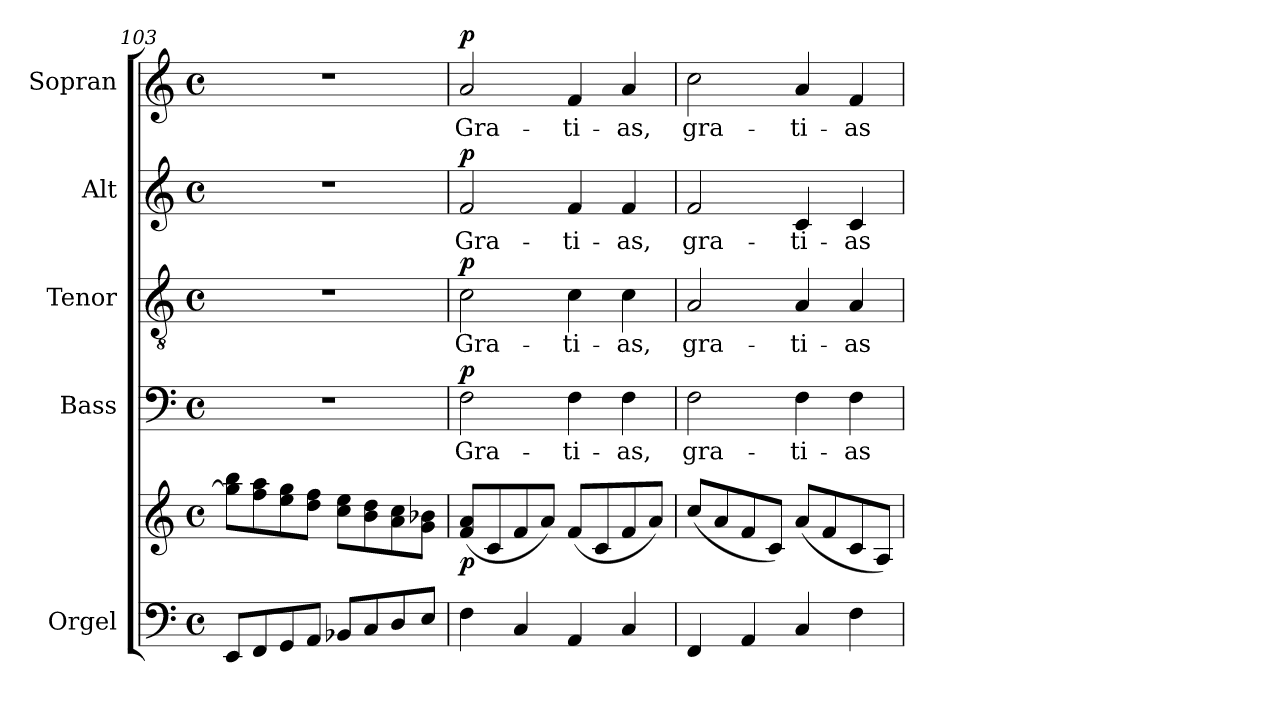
**kern	**kern	**dynam	**kern	**text	**dynam	**kern	**text	**dynam	**kern	**text	**dynam	**kern	**text	**dynam
*part5	*part5	*part5	*part4	*part4	*part4	*part3	*part3	*part3	*part2	*part2	*part2	*part1	*part1	*part1
*staff6	*staff5	*staff5/6	*staff4	*staff4	*staff4	*staff3	*staff3	*staff3	*staff2	*staff2	*staff2	*staff1	*staff1	*staff1
*I"Orgel	*	*	*I"Bass	*	*	*I"Tenor	*	*	*I"Alt	*	*	*I"Sopran	*	*
*I'Org.	*	*	*I'B.	*	*	*I'T.	*	*	*I'A.	*	*	*I'S.	*	*
*clefF4	*clefG2	*	*clefF4	*	*	*clefGv2	*	*	*clefG2	*	*	*clefG2	*	*
*k[]	*k[]	*	*k[]	*	*	*k[]	*	*	*k[]	*	*	*k[]	*	*
*C:	*C:	*	*C:	*	*	*C:	*	*	*C:	*	*	*C:	*	*
*M4/4	*M4/4	*	*M4/4	*	*	*M4/4	*	*	*M4/4	*	*	*M4/4	*	*
*met(c)	*met(c)	*	*met(c)	*	*	*met(c)	*	*	*met(c)	*	*	*met(c)	*	*
=103	=103	=103	=103	=103	=103	=103	=103	=103	=103	=103	=103	=103	=103	=103
8EE/L	8gg\] 8bb\L	.	1r	.	.	1r	.	.	1r	.	.	1r	.	.
8FF/	8ff\ 8aa\	.	.	.	.	.	.	.	.	.	.	.	.	.
8GG/	8ee\ 8gg\	.	.	.	.	.	.	.	.	.	.	.	.	.
8AA/J	8dd\ 8ff\J	.	.	.	.	.	.	.	.	.	.	.	.	.
8BB-X/L	8cc\ 8ee\L	.	.	.	.	.	.	.	.	.	.	.	.	.
8C/	8b\ 8dd\	.	.	.	.	.	.	.	.	.	.	.	.	.
8D/	8a\ 8cc\	.	.	.	.	.	.	.	.	.	.	.	.	.
8E/J	8g\ 8b-X\J	.	.	.	.	.	.	.	.	.	.	.	.	.
=104	=104	=104	=104	=104	=104	=104	=104	=104	=104	=104	=104	=104	=104	=104
!	!	!LO:DY:b	!	!LO:LY:b	!LO:DY:a	!	!LO:LY:b	!LO:DY:a	!	!LO:LY:b	!LO:DY:a	!	!LO:LY:b	!LO:DY:a
4F\	(<8f/ 8a/L	p	2F\	Gra-	p	2c\	Gra-	p	2f/	Gra-	p	2a/	Gra-	p
.	8c/	.	.	.	.	.	.	.	.	.	.	.	.	.
4C/	8f/	.	.	.	.	.	.	.	.	.	.	.	.	.
.	8a/J)	.	.	.	.	.	.	.	.	.	.	.	.	.
!	!	!	!	!LO:LY:b	!	!	!LO:LY:b	!	!	!LO:LY:b	!	!	!LO:LY:b	!
4AA/	(<8f/L	.	4F\	-ti-	.	4c\	-ti-	.	4f/	-ti-	.	4f/	-ti-	.
.	8c/	.	.	.	.	.	.	.	.	.	.	.	.	.
!	!	!	!	!LO:LY:b	!	!	!LO:LY:b	!	!	!LO:LY:b	!	!	!LO:LY:b	!
4C/	8f/	.	4F\	-as,	.	4c\	-as,	.	4f/	-as,	.	4a/	-as,	.
.	8a/J)	.	.	.	.	.	.	.	.	.	.	.	.	.
=105	=105	=105	=105	=105	=105	=105	=105	=105	=105	=105	=105	=105	=105	=105
!	!	!	!	!LO:LY:b	!	!	!LO:LY:b	!	!	!LO:LY:b	!	!	!LO:LY:b	!
4FF/	(<8cc/L	.	2F\	gra-	.	2A/	gra-	.	2f/	gra-	.	2cc\	gra-	.
.	8a/	.	.	.	.	.	.	.	.	.	.	.	.	.
4AA/	8f/	.	.	.	.	.	.	.	.	.	.	.	.	.
.	8c/J)	.	.	.	.	.	.	.	.	.	.	.	.	.
!	!	!	!	!LO:LY:b	!	!	!LO:LY:b	!	!	!LO:LY:b	!	!	!LO:LY:b	!
4C/	(<8a/L	.	4F\	-ti-	.	4A/	-ti-	.	4c/	-ti-	.	4a/	-ti-	.
.	8f/	.	.	.	.	.	.	.	.	.	.	.	.	.
!	!	!	!	!LO:LY:b	!	!	!LO:LY:b	!	!	!LO:LY:b	!	!	!LO:LY:b	!
4F\	8c/	.	4F\	-as	.	4A/	-as	.	4c/	-as	.	4f/	-as	.
.	8A/J)	.	.	.	.	.	.	.	.	.	.	.	.	.
=	=	=	=	=	=	=	=	=	=	=	=	=	=	=
*-	*-	*-	*-	*-	*-	*-	*-	*-	*-	*-	*-	*-	*-	*-
